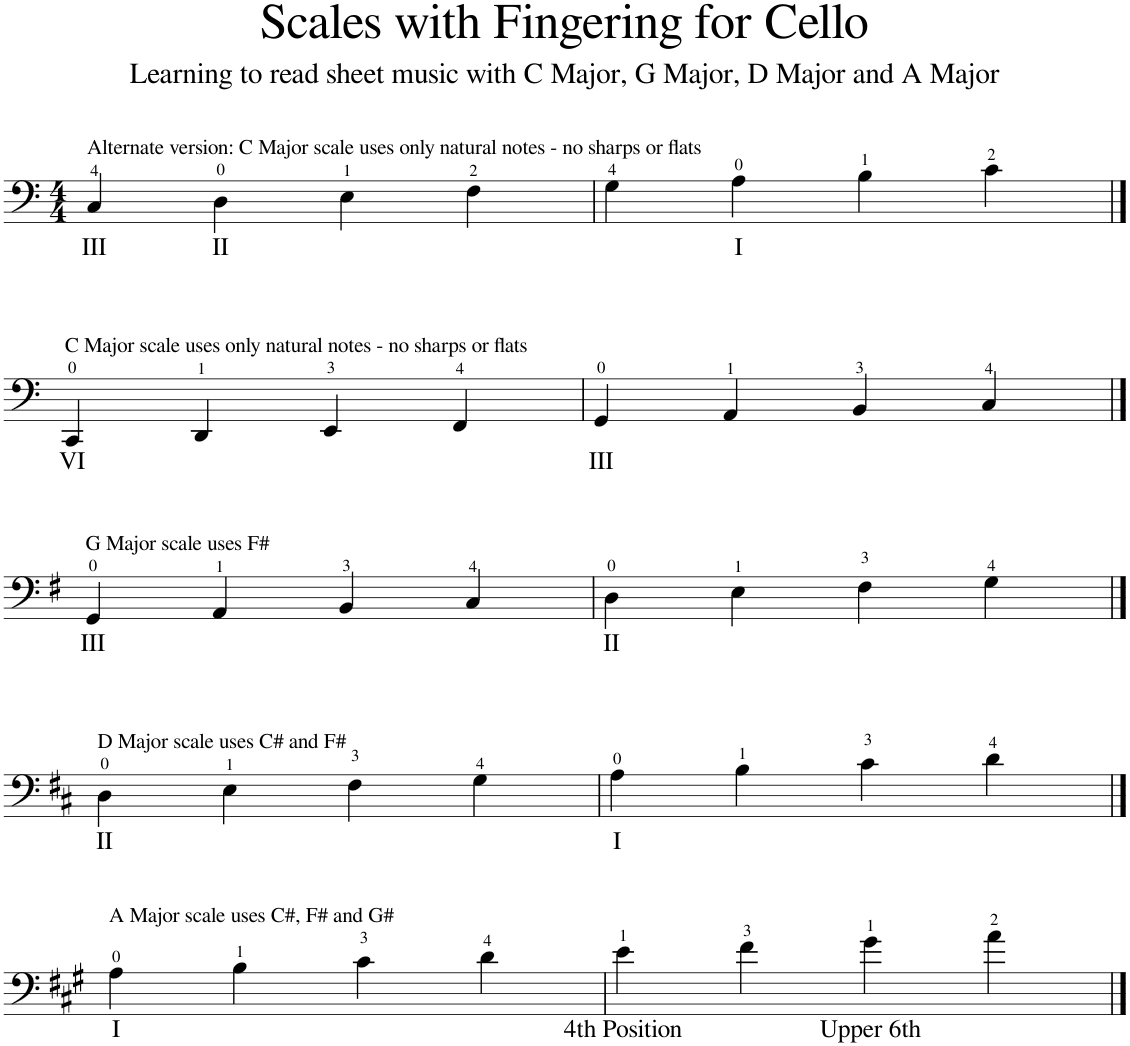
**kern
*part1
*staff1
*I"Violoncello
*I'Vc.
*clefF4
*k[]
*M4/4
=1
!LO:TX:a:t=Alternate version&colon; C Major scale uses only natural notes - no sharps or flats
!LO:TX:b:t=III
4C/
!LO:TX:b:t=II
4D\
4E\
4F\
=2
4G\
!LO:TX:b:t=I
4A\
4B\
4c\
!!LO:LB:g=z
==1
*k[]
!LO:TX:b:t=VI
!LO:TX:a:t=C Major scale uses only natural notes - no sharps or flats
4CC/
4DD/
4EE/
4FF/
=2
!LO:TX:b:t=III
4GG/
4AA/
4BB/
4C/
!!LO:LB:g=z
==1
*k[f#]
!LO:TX:a:t=G Major scale uses F#
!LO:TX:b:t=III
4GG/
4AA/
4BB/
4C/
=2
!LO:TX:b:t=II
4D\
4E\
4F#\
4G\
!!LO:LB:g=z
==1
*k[f#c#]
!LO:TX:a:t=D Major scale uses C# and F#
!LO:TX:b:t=II
4D\
4E\
4F#\
4G\
=2
!LO:TX:b:t=I
4A\
4B\
4c#\
4d\
!!LO:LB:g=z
==1
*k[f#c#g#]
!LO:TX:a:t=A Major scale uses C#, F# and G#
!LO:TX:b:t=I
4A\
4B\
4c#\
4d\
=2
!LO:TX:b:t=4th&nbsp;Position
4e\
4f#\
!LO:TX:b:t=Upper&nbsp;6th
4g#\
4a\
==
*-
